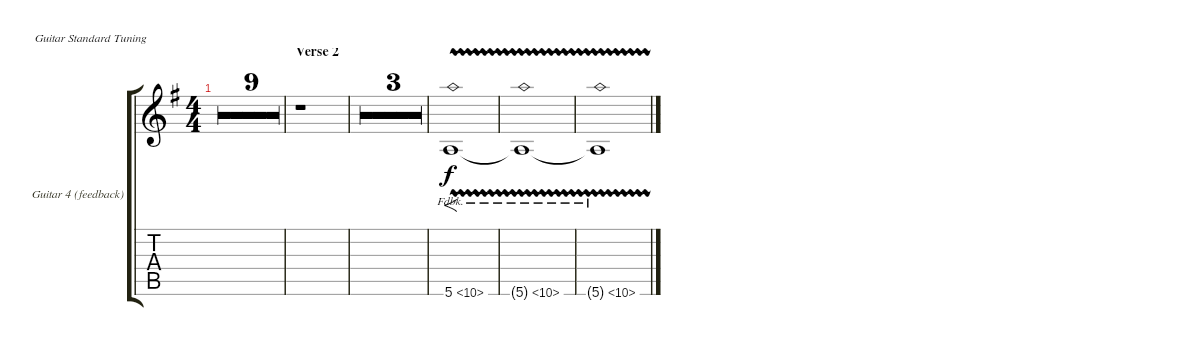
\defaultSystemsLayout 4
\bracketExtendMode groupsimilarinstruments
\useSystemSignSeparator
\multiBarRest
\multiTrackTrackNamePolicy allsystems
\firstSystemTrackNameMode fullname
\firstSystemTrackNameOrientation horizontal
\otherSystemsTrackNameOrientation horizontal
\defaultBarNumberDisplay FirstOfSystem
\track ("Guitar 4 (feedback)" "Gtr. 4") {multiBarRest instrument overdrivenguitar}
\staff {score tabs}
\tuning (E4 B3 G3 D3 A2 E2)
\ts (4 4)
\tempo 138
\clef g2
\ks g
r.1{dy ff} |
r.1 |
r.1 |
r.1 |
r.1 |
r.1 |
r.1 |
r.1 |
\barLineRight lightlight
r.1 |
\section ("" "Verse 2")
r.1 |
r.1 |
r.1 |
r.1 |
5.6{fh 5 vw}.1{f dy f} |
5.6{fh 5 vw t}.1 |
5.6{fh 5 vw t}.1
